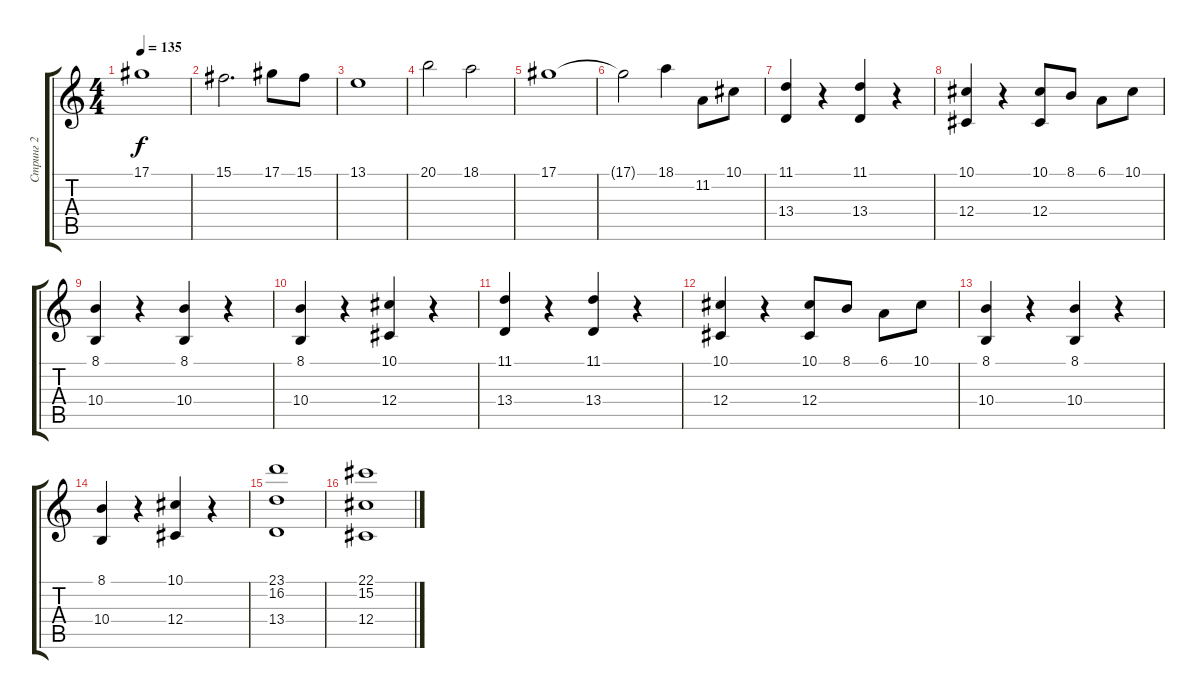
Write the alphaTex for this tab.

\track ("Стринг 2" "Стринг 2") {instrument stringensemble2}
\staff {score tabs}
\tuning (Eb4 Bb3 Gb3 Db3 Ab2 Eb2) {hide}
\ts (4 4)
\tempo 135
\clef g2
\ks c
17.1.1{dy f} |
15.1.2{d} 17.1.8 15.1.8 |
13.1.1 |
20.1.2 18.1.2 |
17.1.1 |
17.1{t}.2 18.1.4 11.2.8 10.1.8 |
(11.1 13.4).4 r.4 (11.1 13.4).4 r.4 |
(10.1 12.4).4 r.4 (10.1 12.4).8 8.1.8 6.1.8 10.1.8 |
(8.1 10.4).4 r.4 (8.1 10.4).4 r.4 |
(8.1 10.4).4 r.4 (10.1 12.4).4 r.4 |
(11.1 13.4).4 r.4 (11.1 13.4).4 r.4 |
(10.1 12.4).4 r.4 (10.1 12.4).8 8.1.8 6.1.8 10.1.8 |
(8.1 10.4).4 r.4 (8.1 10.4).4 r.4 |
(8.1 10.4).4 r.4 (10.1 12.4).4 r.4 |
(23.1 16.2 13.4).1 |
(22.1 15.2 12.4).1
